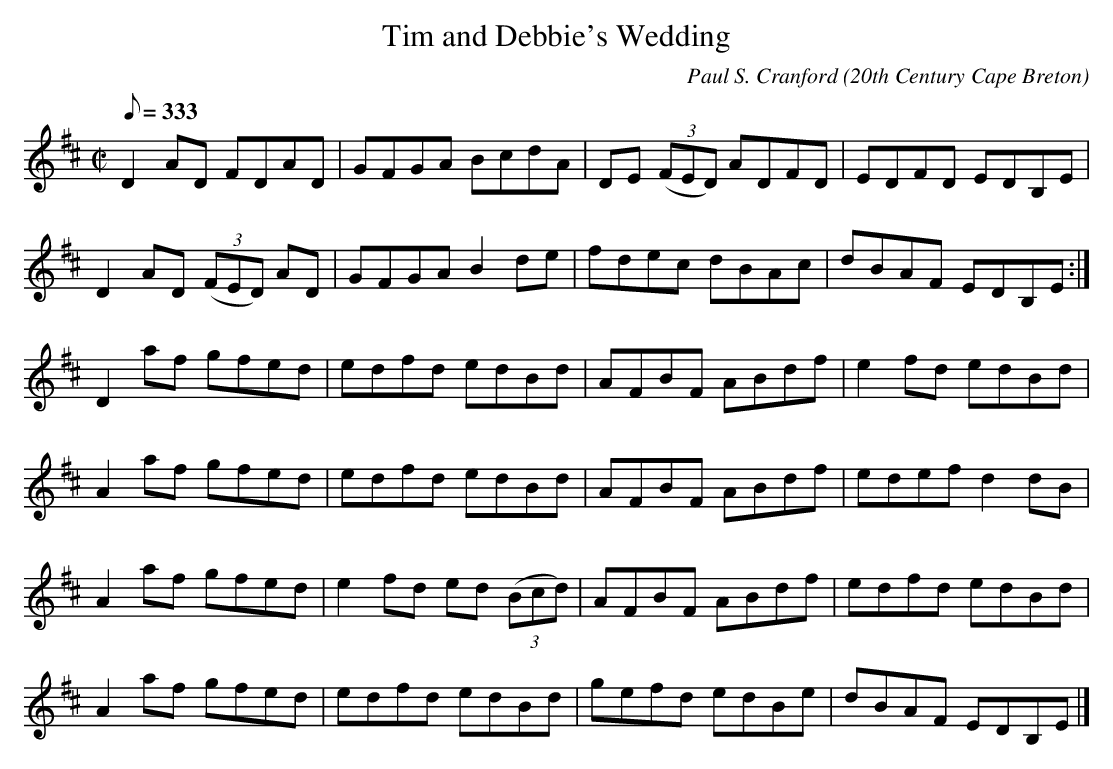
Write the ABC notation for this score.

X:1
T:Tim and Debbie's Wedding
C:Paul S. Cranford
O:20th Century Cape Breton
L:1/8
Q:333
M:C|
K:D
D2 AD FDAD|GFGA BcdA|DE (3(FED) ADFD|EDFD EDB,E|!
D2 AD (3(FED) AD|GFGA B2 de|fdec dBAc|dBAF EDB,E:|!
D2 af gfed|edfd edBd|AFBF ABdf|e2 fd edBd|!
A2 af gfed|edfd edBd|AFBF ABdf|edef d2 dB|!
A2 af gfed|e2 fd ed (3(Bcd)|AFBF ABdf|edfd edBd|!
A2 af gfed|edfd edBd|gefd edBe|dBAF EDB,E|]!
